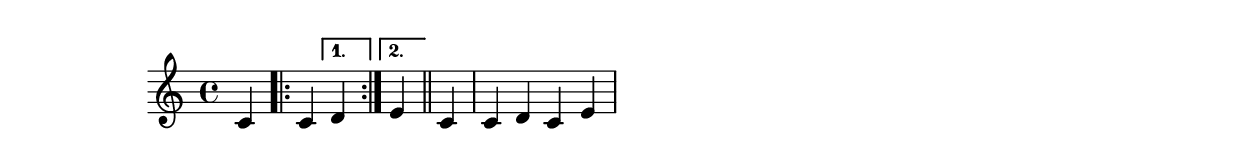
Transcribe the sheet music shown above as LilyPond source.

\version "2.6.0"

\header { texidoc = "Volta repeats may be unfolded through the music
    function @code{\unfoldRepeats}."

}

nots = \relative c'   {
    c4 \repeat volta 2 c4 \alternative { d e  }
}
\layout {raggedright = ##t} 

\context Voice {
    \nots
    \bar "||"
    \unfoldRepeats \nots
}

